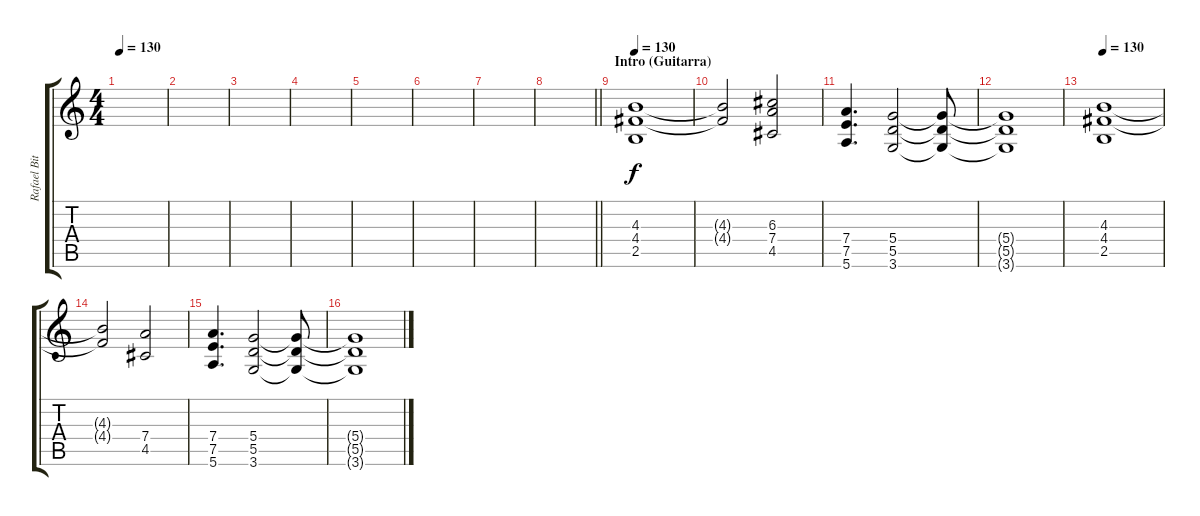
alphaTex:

\track ("Rafael Bittencourt" "Rafael Bit") {instrument distortionguitar}
\staff {score tabs}
\tuning (E4 B3 G3 D3 A2 E2) {hide}
\ts (4 4)
\tempo 130
\clef g2
\ks c
|
|
|
|
|
|
|
\barLineRight lightlight
|
\section ("" "Intro (Guitarra)")
\tempo 130
(4.3 4.4 2.5).1 |
(4.3{t} 4.4{t}).2 (6.3 7.4 4.5).2 |
(7.4 7.5 5.6).4{d} (5.4 5.5 3.6).2 (5.4{t} 5.5{t} 3.6{t}).8 |
(5.4{t} 5.5{t} 3.6{t}).1 |
\tempo 130
(4.3 4.4 2.5).1 |
(4.3{t} 4.4{t}).2 (7.4 4.5).2 |
(7.4 7.5 5.6).4{d} (5.4 5.5 3.6).2 (5.4{t} 5.5{t} 3.6{t}).8 |
(5.4{t} 5.5{t} 3.6{t}).1
